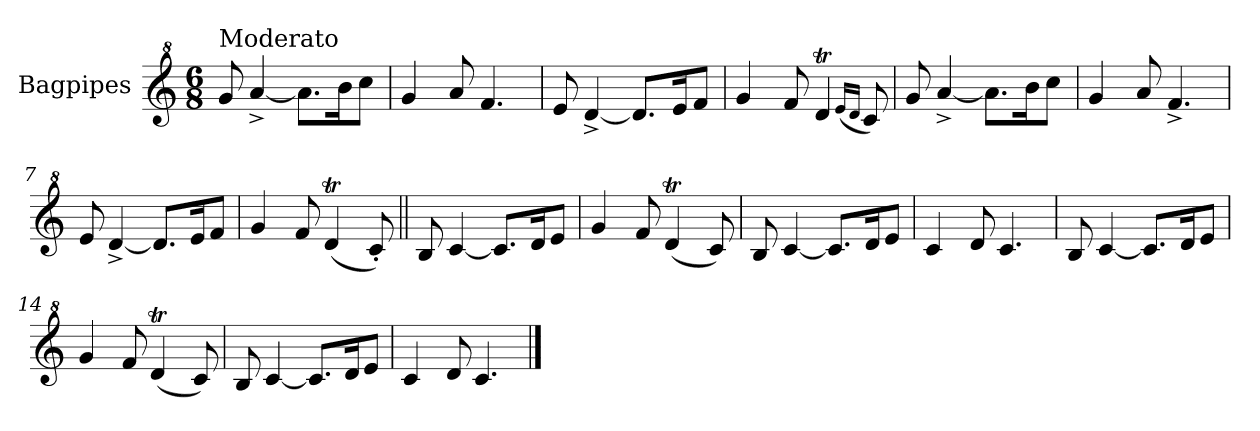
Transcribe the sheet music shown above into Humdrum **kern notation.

**kern
*part1
*staff1
*I"Bagpipes
*I'Bag
*clefG^2
*k[]
*C:
*M6/8
=1
!LO:TX:a:t=Moderato
8gg/
[4aa^/
8.aa\L]
16bb\K
8ccc\J
=2
4gg/
8aa/
4.ff/
=3
8ee/
[4dd^/
8.dd/L]
16ee/K
8ff/J
=4
4gg/
8ff/
4ddT/
(16qee/LL
16qdd/JJ
8cc/)
=5
8gg/
[4aa^/
8.aa\L]
16bb\K
8ccc\J
=6
4gg/
8aa/
4.ff^/
=7
8ee/
[4dd^/
8.dd/L]
16ee/K
8ff/J
!!LO:LB:g=z
=8
4gg/
8ff/
(4ddT/
8cc'/)
=9||
8b/
[4cc/
8.cc/L]
16dd/K
8ee/J
=10
4gg/
8ff/
(4ddT/
8cc/)
=11
8b/
[4cc/
8.cc/L]
16dd/K
8ee/J
=12
4cc/
8dd/
4.cc/
=13
8b/
[4cc/
8.cc/L]
16dd/K
8ee/J
=14
4gg/
8ff/
(4ddT/
8cc/)
!!LO:LB:g=z
=15
8b/
[4cc/
8.cc/L]
16dd/K
8ee/J
=16
4cc/
8dd/
4.cc/
==
*-
